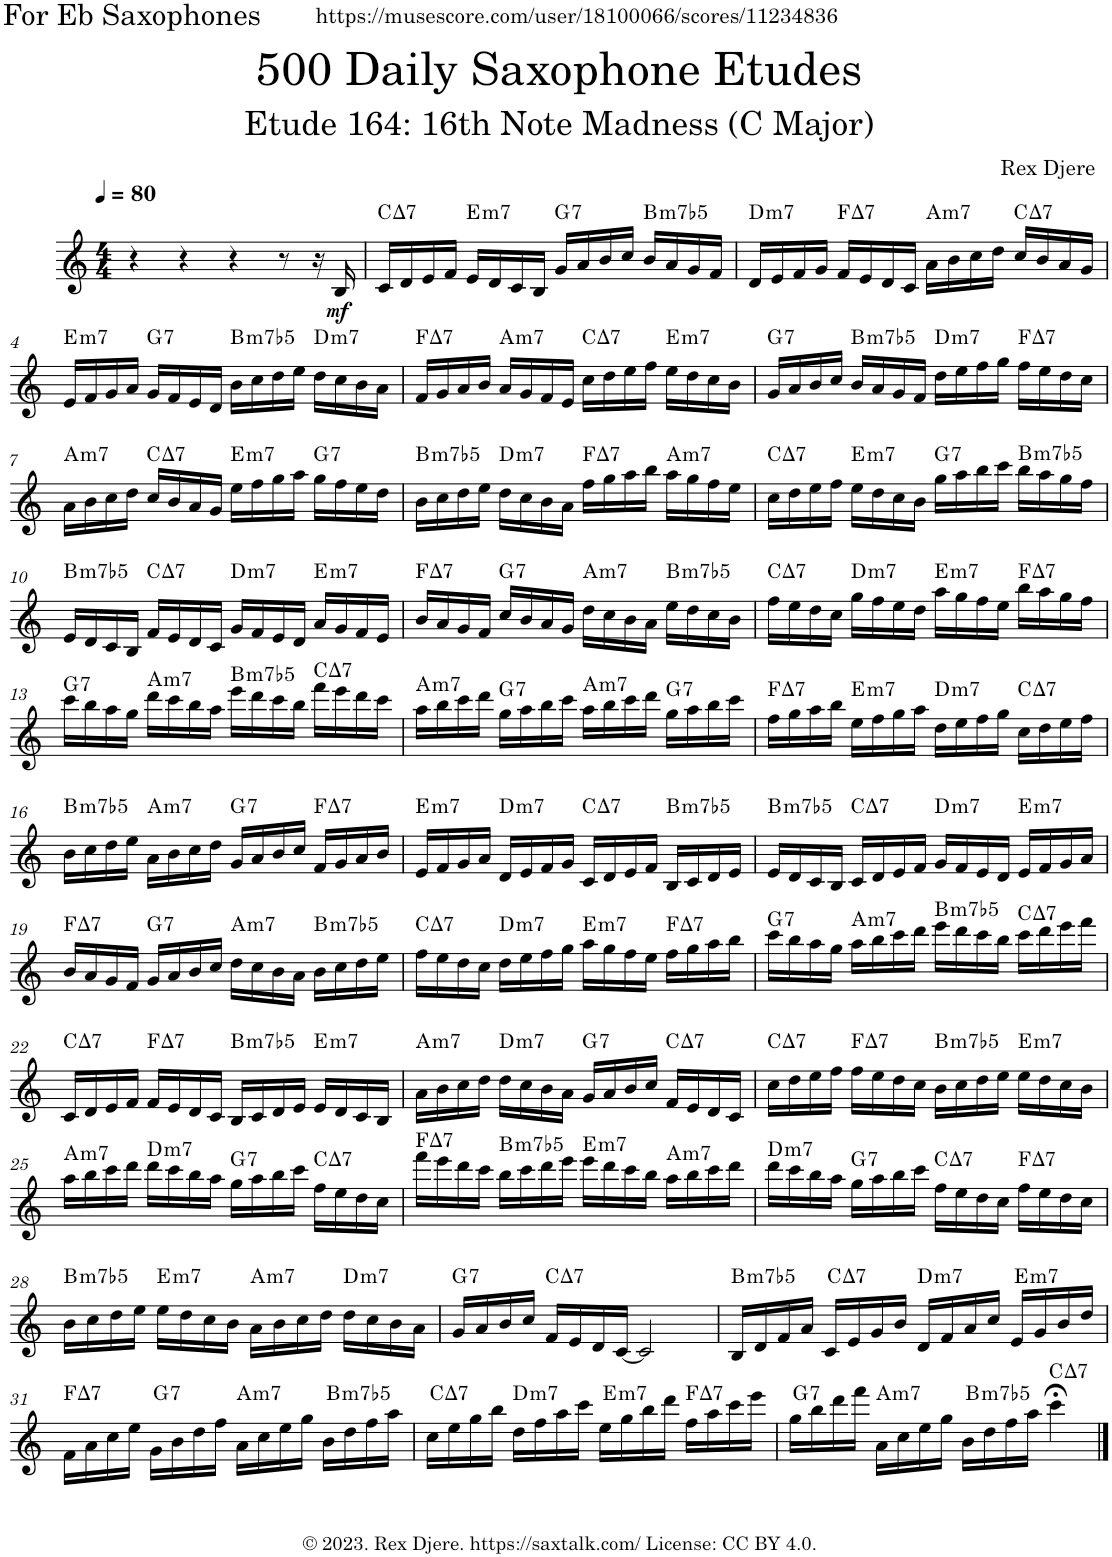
**kern	**dynam	**harte
*part1	*part1	*part1
*staff1	*staff1	*
*I"Alto Saxophone	*	*
*I'A. Sax.	*	*
*clefG2	*	*
*Trd5c9	*	*
*k[]	*	*
*M4/4	*	*
*MM80	*	*
=1	=1	=1
4r	.	.
4r	.	.
4r	.	.
8r	.	.
16r	.	.
!	!LO:DY:b	!
16B/	mf	.
=2	=2	=2
!	!	!LO:H:kt=7
16c/LL	.	C:maj7
16d/	.	.
16e/	.	.
16f/JJ	.	.
!	!	!LO:H:kt=m7
16e/LL	.	E:min7
16d/	.	.
16c/	.	.
16B/JJ	.	.
!	!	!LO:H:kt=7
16g/LL	.	G:7
16a/	.	.
16b/	.	.
16cc/JJ	.	.
!	!	!LO:H:kt=m7b5
16b/LL	.	B:hdim7
16a/	.	.
16g/	.	.
16f/JJ	.	.
=3	=3	=3
!	!	!LO:H:kt=m7
16d/LL	.	D:min7
16e/	.	.
16f/	.	.
16g/JJ	.	.
!	!	!LO:H:kt=7
16f/LL	.	F:maj7
16e/	.	.
16d/	.	.
16c/JJ	.	.
!	!	!LO:H:kt=m7
16a\LL	.	A:min7
16b\	.	.
16cc\	.	.
16dd\JJ	.	.
!	!	!LO:H:kt=7
16cc/LL	.	C:maj7
16b/	.	.
16a/	.	.
16g/JJ	.	.
!!LO:LB:g=z
=4	=4	=4
!	!	!LO:H:kt=m7
16e/LL	.	E:min7
16f/	.	.
16g/	.	.
16a/JJ	.	.
!	!	!LO:H:kt=7
16g/LL	.	G:7
16f/	.	.
16e/	.	.
16d/JJ	.	.
!	!	!LO:H:kt=m7b5
16b\LL	.	B:hdim7
16cc\	.	.
16dd\	.	.
16ee\JJ	.	.
!	!	!LO:H:kt=m7
16dd\LL	.	D:min7
16cc\	.	.
16b\	.	.
16a\JJ	.	.
=5	=5	=5
!	!	!LO:H:kt=7
16f/LL	.	F:maj7
16g/	.	.
16a/	.	.
16b/JJ	.	.
!	!	!LO:H:kt=m7
16a/LL	.	A:min7
16g/	.	.
16f/	.	.
16e/JJ	.	.
!	!	!LO:H:kt=7
16cc\LL	.	C:maj7
16dd\	.	.
16ee\	.	.
16ff\JJ	.	.
!	!	!LO:H:kt=m7
16ee\LL	.	E:min7
16dd\	.	.
16cc\	.	.
16b\JJ	.	.
=6	=6	=6
!	!	!LO:H:kt=7
16g/LL	.	G:7
16a/	.	.
16b/	.	.
16cc/JJ	.	.
!	!	!LO:H:kt=m7b5
16b/LL	.	B:hdim7
16a/	.	.
16g/	.	.
16f/JJ	.	.
!	!	!LO:H:kt=m7
16dd\LL	.	D:min7
16ee\	.	.
16ff\	.	.
16gg\JJ	.	.
!	!	!LO:H:kt=7
16ff\LL	.	F:maj7
16ee\	.	.
16dd\	.	.
16cc\JJ	.	.
!!LO:LB:g=z
=7	=7	=7
!	!	!LO:H:kt=m7
16a\LL	.	A:min7
16b\	.	.
16cc\	.	.
16dd\JJ	.	.
!	!	!LO:H:kt=7
16cc/LL	.	C:maj7
16b/	.	.
16a/	.	.
16g/JJ	.	.
!	!	!LO:H:kt=m7
16ee\LL	.	E:min7
16ff\	.	.
16gg\	.	.
16aa\JJ	.	.
!	!	!LO:H:kt=7
16gg\LL	.	G:7
16ff\	.	.
16ee\	.	.
16dd\JJ	.	.
=8	=8	=8
!	!	!LO:H:kt=m7b5
16b\LL	.	B:hdim7
16cc\	.	.
16dd\	.	.
16ee\JJ	.	.
!	!	!LO:H:kt=m7
16dd\LL	.	D:min7
16cc\	.	.
16b\	.	.
16a\JJ	.	.
!	!	!LO:H:kt=7
16ff\LL	.	F:maj7
16gg\	.	.
16aa\	.	.
16bb\JJ	.	.
!	!	!LO:H:kt=m7
16aa\LL	.	A:min7
16gg\	.	.
16ff\	.	.
16ee\JJ	.	.
=9	=9	=9
!	!	!LO:H:kt=7
16cc\LL	.	C:maj7
16dd\	.	.
16ee\	.	.
16ff\JJ	.	.
!	!	!LO:H:kt=m7
16ee\LL	.	E:min7
16dd\	.	.
16cc\	.	.
16b\JJ	.	.
!	!	!LO:H:kt=7
16gg\LL	.	G:7
16aa\	.	.
16bb\	.	.
16ccc\JJ	.	.
!	!	!LO:H:kt=m7b5
16bb\LL	.	B:hdim7
16aa\	.	.
16gg\	.	.
16ff\JJ	.	.
!!LO:LB:g=z
=10	=10	=10
!	!	!LO:H:kt=m7b5
16e/LL	.	B:hdim7
16d/	.	.
16c/	.	.
16B/JJ	.	.
!	!	!LO:H:kt=7
16f/LL	.	C:maj7
16e/	.	.
16d/	.	.
16c/JJ	.	.
!	!	!LO:H:kt=m7
16g/LL	.	D:min7
16f/	.	.
16e/	.	.
16d/JJ	.	.
!	!	!LO:H:kt=m7
16a/LL	.	E:min7
16g/	.	.
16f/	.	.
16e/JJ	.	.
=11	=11	=11
!	!	!LO:H:kt=7
16b/LL	.	F:maj7
16a/	.	.
16g/	.	.
16f/JJ	.	.
!	!	!LO:H:kt=7
16cc/LL	.	G:7
16b/	.	.
16a/	.	.
16g/JJ	.	.
!	!	!LO:H:kt=m7
16dd\LL	.	A:min7
16cc\	.	.
16b\	.	.
16a\JJ	.	.
!	!	!LO:H:kt=m7b5
16ee\LL	.	B:hdim7
16dd\	.	.
16cc\	.	.
16b\JJ	.	.
=12	=12	=12
!	!	!LO:H:kt=7
16ff\LL	.	C:maj7
16ee\	.	.
16dd\	.	.
16cc\JJ	.	.
!	!	!LO:H:kt=m7
16gg\LL	.	D:min7
16ff\	.	.
16ee\	.	.
16dd\JJ	.	.
!	!	!LO:H:kt=m7
16aa\LL	.	E:min7
16gg\	.	.
16ff\	.	.
16ee\JJ	.	.
!	!	!LO:H:kt=7
16bb\LL	.	F:maj7
16aa\	.	.
16gg\	.	.
16ff\JJ	.	.
!!LO:LB:g=z
=13	=13	=13
!	!	!LO:H:kt=7
16ccc\LL	.	G:7
16bb\	.	.
16aa\	.	.
16gg\JJ	.	.
!	!	!LO:H:kt=m7
16ddd\LL	.	A:min7
16ccc\	.	.
16bb\	.	.
16aa\JJ	.	.
!	!	!LO:H:kt=m7b5
16eee\LL	.	B:hdim7
16ddd\	.	.
16ccc\	.	.
16bb\JJ	.	.
!	!	!LO:H:kt=7
16fff\LL	.	C:maj7
16eee\	.	.
16ddd\	.	.
16ccc\JJ	.	.
=14	=14	=14
!	!	!LO:H:kt=m7
16aa\LL	.	A:min7
16bb\	.	.
16ccc\	.	.
16ddd\JJ	.	.
!	!	!LO:H:kt=7
16gg\LL	.	G:7
16aa\	.	.
16bb\	.	.
16ccc\JJ	.	.
!	!	!LO:H:kt=m7
16aa\LL	.	A:min7
16bb\	.	.
16ccc\	.	.
16ddd\JJ	.	.
!	!	!LO:H:kt=7
16gg\LL	.	G:7
16aa\	.	.
16bb\	.	.
16ccc\JJ	.	.
=15	=15	=15
!	!	!LO:H:kt=7
16ff\LL	.	F:maj7
16gg\	.	.
16aa\	.	.
16bb\JJ	.	.
!	!	!LO:H:kt=m7
16ee\LL	.	E:min7
16ff\	.	.
16gg\	.	.
16aa\JJ	.	.
!	!	!LO:H:kt=m7
16dd\LL	.	D:min7
16ee\	.	.
16ff\	.	.
16gg\JJ	.	.
!	!	!LO:H:kt=7
16cc\LL	.	C:maj7
16dd\	.	.
16ee\	.	.
16ff\JJ	.	.
!!LO:LB:g=z
=16	=16	=16
!	!	!LO:H:kt=m7b5
16b\LL	.	B:hdim7
16cc\	.	.
16dd\	.	.
16ee\JJ	.	.
!	!	!LO:H:kt=m7
16a\LL	.	A:min7
16b\	.	.
16cc\	.	.
16dd\JJ	.	.
!	!	!LO:H:kt=7
16g/LL	.	G:7
16a/	.	.
16b/	.	.
16cc/JJ	.	.
!	!	!LO:H:kt=7
16f/LL	.	F:maj7
16g/	.	.
16a/	.	.
16b/JJ	.	.
=17	=17	=17
!	!	!LO:H:kt=m7
16e/LL	.	E:min7
16f/	.	.
16g/	.	.
16a/JJ	.	.
!	!	!LO:H:kt=m7
16d/LL	.	D:min7
16e/	.	.
16f/	.	.
16g/JJ	.	.
!	!	!LO:H:kt=7
16c/LL	.	C:maj7
16d/	.	.
16e/	.	.
16f/JJ	.	.
!	!	!LO:H:kt=m7b5
16B/LL	.	B:hdim7
16c/	.	.
16d/	.	.
16e/JJ	.	.
=18	=18	=18
!	!	!LO:H:kt=m7b5
16e/LL	.	B:hdim7
16d/	.	.
16c/	.	.
16B/JJ	.	.
!	!	!LO:H:kt=7
16c/LL	.	C:maj7
16d/	.	.
16e/	.	.
16f/JJ	.	.
!	!	!LO:H:kt=m7
16g/LL	.	D:min7
16f/	.	.
16e/	.	.
16d/JJ	.	.
!	!	!LO:H:kt=m7
16e/LL	.	E:min7
16f/	.	.
16g/	.	.
16a/JJ	.	.
!!LO:LB:g=z
=19	=19	=19
!	!	!LO:H:kt=7
16b/LL	.	F:maj7
16a/	.	.
16g/	.	.
16f/JJ	.	.
!	!	!LO:H:kt=7
16g/LL	.	G:7
16a/	.	.
16b/	.	.
16cc/JJ	.	.
!	!	!LO:H:kt=m7
16dd\LL	.	A:min7
16cc\	.	.
16b\	.	.
16a\JJ	.	.
!	!	!LO:H:kt=m7b5
16b\LL	.	B:hdim7
16cc\	.	.
16dd\	.	.
16ee\JJ	.	.
=20	=20	=20
!	!	!LO:H:kt=7
16ff\LL	.	C:maj7
16ee\	.	.
16dd\	.	.
16cc\JJ	.	.
!	!	!LO:H:kt=m7
16dd\LL	.	D:min7
16ee\	.	.
16ff\	.	.
16gg\JJ	.	.
!	!	!LO:H:kt=m7
16aa\LL	.	E:min7
16gg\	.	.
16ff\	.	.
16ee\JJ	.	.
!	!	!LO:H:kt=7
16ff\LL	.	F:maj7
16gg\	.	.
16aa\	.	.
16bb\JJ	.	.
=21	=21	=21
!	!	!LO:H:kt=7
16ccc\LL	.	G:7
16bb\	.	.
16aa\	.	.
16gg\JJ	.	.
!	!	!LO:H:kt=m7
16aa\LL	.	A:min7
16bb\	.	.
16ccc\	.	.
16ddd\JJ	.	.
!	!	!LO:H:kt=m7b5
16eee\LL	.	B:hdim7
16ddd\	.	.
16ccc\	.	.
16bb\JJ	.	.
!	!	!LO:H:kt=7
16ccc\LL	.	C:maj7
16ddd\	.	.
16eee\	.	.
16fff\JJ	.	.
!!LO:LB:g=z
=22	=22	=22
!	!	!LO:H:kt=7
16c/LL	.	C:maj7
16d/	.	.
16e/	.	.
16f/JJ	.	.
!	!	!LO:H:kt=7
16f/LL	.	F:maj7
16e/	.	.
16d/	.	.
16c/JJ	.	.
!	!	!LO:H:kt=m7b5
16B/LL	.	B:hdim7
16c/	.	.
16d/	.	.
16e/JJ	.	.
!	!	!LO:H:kt=m7
16e/LL	.	E:min7
16d/	.	.
16c/	.	.
16B/JJ	.	.
=23	=23	=23
!	!	!LO:H:kt=m7
16a\LL	.	A:min7
16b\	.	.
16cc\	.	.
16dd\JJ	.	.
!	!	!LO:H:kt=m7
16dd\LL	.	D:min7
16cc\	.	.
16b\	.	.
16a\JJ	.	.
!	!	!LO:H:kt=7
16g/LL	.	G:7
16a/	.	.
16b/	.	.
16cc/JJ	.	.
!	!	!LO:H:kt=7
16f/LL	.	C:maj7
16e/	.	.
16d/	.	.
16c/JJ	.	.
=24	=24	=24
!	!	!LO:H:kt=7
16cc\LL	.	C:maj7
16dd\	.	.
16ee\	.	.
16ff\JJ	.	.
!	!	!LO:H:kt=7
16ff\LL	.	F:maj7
16ee\	.	.
16dd\	.	.
16cc\JJ	.	.
!	!	!LO:H:kt=m7b5
16b\LL	.	B:hdim7
16cc\	.	.
16dd\	.	.
16ee\JJ	.	.
!	!	!LO:H:kt=m7
16ee\LL	.	E:min7
16dd\	.	.
16cc\	.	.
16b\JJ	.	.
!!LO:LB:g=z
=25	=25	=25
!	!	!LO:H:kt=m7
16aa\LL	.	A:min7
16bb\	.	.
16ccc\	.	.
16ddd\JJ	.	.
!	!	!LO:H:kt=m7
16ddd\LL	.	D:min7
16ccc\	.	.
16bb\	.	.
16aa\JJ	.	.
!	!	!LO:H:kt=7
16gg\LL	.	G:7
16aa\	.	.
16bb\	.	.
16ccc\JJ	.	.
!	!	!LO:H:kt=7
16ff\LL	.	C:maj7
16ee\	.	.
16dd\	.	.
16cc\JJ	.	.
=26	=26	=26
!	!	!LO:H:kt=7
16fff\LL	.	F:maj7
16eee\	.	.
16ddd\	.	.
16ccc\JJ	.	.
!	!	!LO:H:kt=m7b5
16bb\LL	.	B:hdim7
16ccc\	.	.
16ddd\	.	.
16eee\JJ	.	.
!	!	!LO:H:kt=m7
16eee\LL	.	E:min7
16ddd\	.	.
16ccc\	.	.
16bb\JJ	.	.
!	!	!LO:H:kt=m7
16aa\LL	.	A:min7
16bb\	.	.
16ccc\	.	.
16ddd\JJ	.	.
=27	=27	=27
!	!	!LO:H:kt=m7
16ddd\LL	.	D:min7
16ccc\	.	.
16bb\	.	.
16aa\JJ	.	.
!	!	!LO:H:kt=7
16gg\LL	.	G:7
16aa\	.	.
16bb\	.	.
16ccc\JJ	.	.
!	!	!LO:H:kt=7
16ff\LL	.	C:maj7
16ee\	.	.
16dd\	.	.
16cc\JJ	.	.
!	!	!LO:H:kt=7
16ff\LL	.	F:maj7
16ee\	.	.
16dd\	.	.
16cc\JJ	.	.
!!LO:LB:g=z
=28	=28	=28
!	!	!LO:H:kt=m7b5
16b\LL	.	B:hdim7
16cc\	.	.
16dd\	.	.
16ee\JJ	.	.
!	!	!LO:H:kt=m7
16ee\LL	.	E:min7
16dd\	.	.
16cc\	.	.
16b\JJ	.	.
!	!	!LO:H:kt=m7
16a\LL	.	A:min7
16b\	.	.
16cc\	.	.
16dd\JJ	.	.
!	!	!LO:H:kt=m7
16dd\LL	.	D:min7
16cc\	.	.
16b\	.	.
16a\JJ	.	.
=29	=29	=29
!	!	!LO:H:kt=7
16g/LL	.	G:7
16a/	.	.
16b/	.	.
16cc/JJ	.	.
!	!	!LO:H:kt=7
16f/LL	.	C:maj7
16e/	.	.
16d/	.	.
[16c/JJ	.	.
2c/]	.	.
=30	=30	=30
!	!	!LO:H:kt=m7b5
16B/LL	.	B:hdim7
16d/	.	.
16f/	.	.
16a/JJ	.	.
!	!	!LO:H:kt=7
16c/LL	.	C:maj7
16e/	.	.
16g/	.	.
16b/JJ	.	.
!	!	!LO:H:kt=m7
16d/LL	.	D:min7
16f/	.	.
16a/	.	.
16cc/JJ	.	.
!	!	!LO:H:kt=m7
16e/LL	.	E:min7
16g/	.	.
16b/	.	.
16dd/JJ	.	.
!!LO:LB:g=z
=31	=31	=31
!	!	!LO:H:kt=7
16f\LL	.	F:maj7
16a\	.	.
16cc\	.	.
16ee\JJ	.	.
!	!	!LO:H:kt=7
16g\LL	.	G:7
16b\	.	.
16dd\	.	.
16ff\JJ	.	.
!	!	!LO:H:kt=m7
16a\LL	.	A:min7
16cc\	.	.
16ee\	.	.
16gg\JJ	.	.
!	!	!LO:H:kt=m7b5
16b\LL	.	B:hdim7
16dd\	.	.
16ff\	.	.
16aa\JJ	.	.
=32	=32	=32
!	!	!LO:H:kt=7
16cc\LL	.	C:maj7
16ee\	.	.
16gg\	.	.
16bb\JJ	.	.
!	!	!LO:H:kt=m7
16dd\LL	.	D:min7
16ff\	.	.
16aa\	.	.
16ccc\JJ	.	.
!	!	!LO:H:kt=m7
16ee\LL	.	E:min7
16gg\	.	.
16bb\	.	.
16ddd\JJ	.	.
!	!	!LO:H:kt=7
16ff\LL	.	F:maj7
16aa\	.	.
16ccc\	.	.
16eee\JJ	.	.
=33	=33	=33
!	!	!LO:H:kt=7
16gg\LL	.	G:7
16bb\	.	.
16ddd\	.	.
16fff\JJ	.	.
!	!	!LO:H:kt=m7
16a\LL	.	A:min7
16cc\	.	.
16ee\	.	.
16gg\JJ	.	.
!	!	!LO:H:kt=m7b5
16b\LL	.	B:hdim7
16dd\	.	.
16ff\	.	.
16aa\JJ	.	.
!	!	!LO:H:kt=7
4ccc;<\	.	C:maj7
==	==	==
*-	*-	*-
